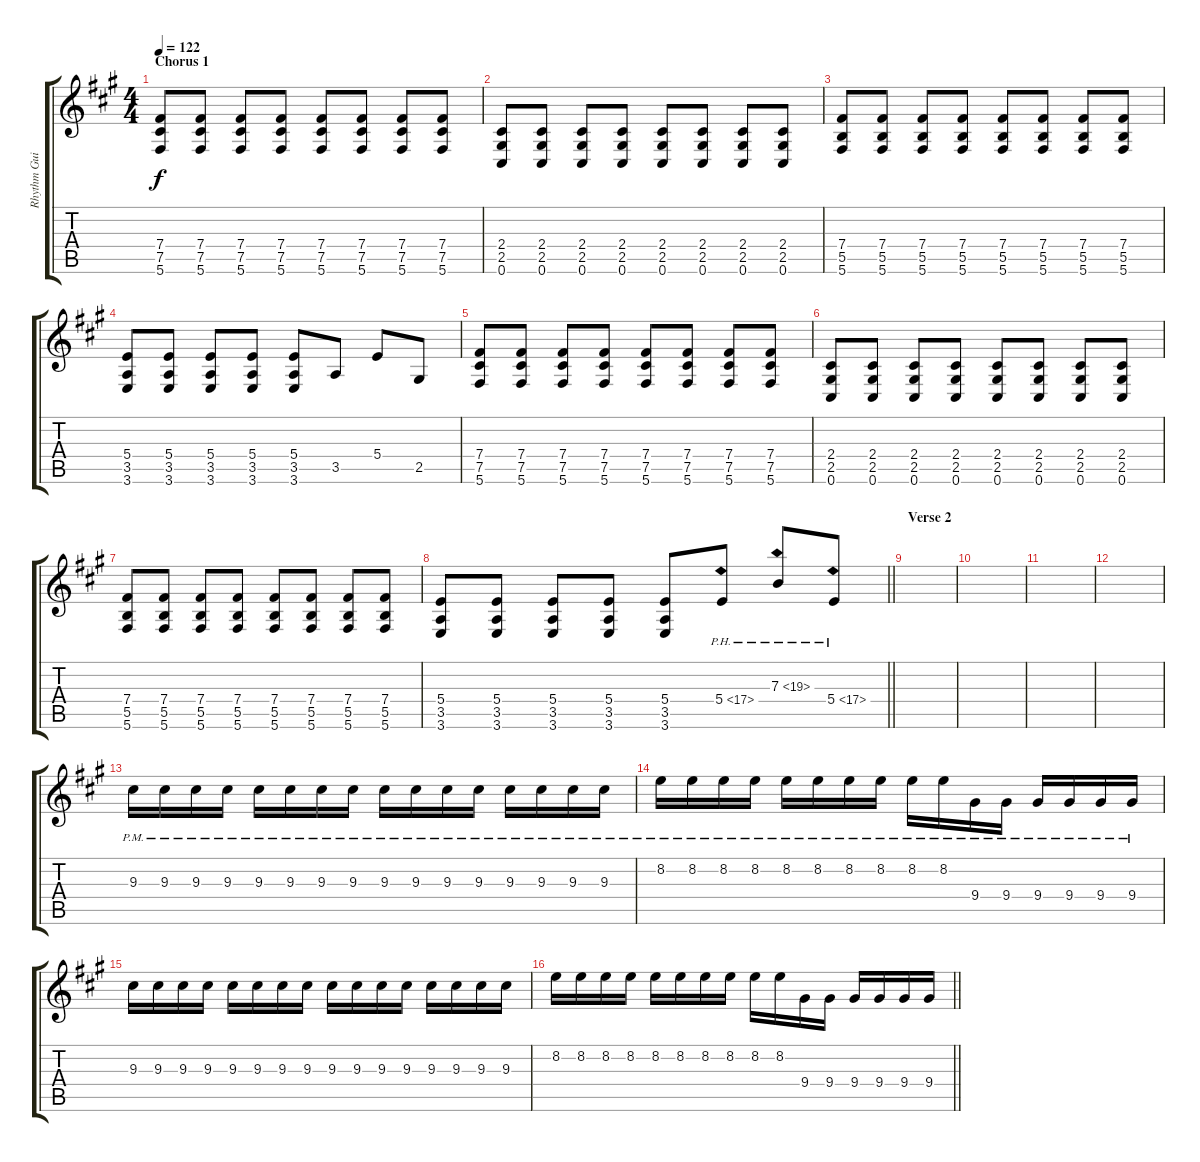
\track ("Rhythm Guitar" "Rhythm Gui") {instrument distortionguitar}
\staff {score tabs}
\tuning (Db4 Ab3 E3 B2 Gb2 Db2) {hide}
\ts (4 4)
\section ("" "Chorus 1")
\tempo 122
\clef g2
\ks f#minor
(7.4 7.5 5.6).8{dy f} (7.4 7.5 5.6).8 (7.4 7.5 5.6).8 (7.4 7.5 5.6).8 (7.4 7.5 5.6).8 (7.4 7.5 5.6).8 (7.4 7.5 5.6).8 (7.4 7.5 5.6).8 |
(2.4 2.5 0.6).8 (2.4 2.5 0.6).8 (2.4 2.5 0.6).8 (2.4 2.5 0.6).8 (2.4 2.5 0.6).8 (2.4 2.5 0.6).8 (2.4 2.5 0.6).8 (2.4 2.5 0.6).8 |
(7.4 5.5 5.6).8 (7.4 5.5 5.6).8 (7.4 5.5 5.6).8 (7.4 5.5 5.6).8 (7.4 5.5 5.6).8 (7.4 5.5 5.6).8 (7.4 5.5 5.6).8 (7.4 5.5 5.6).8 |
(5.4 3.5 3.6).8 (5.4 3.5 3.6).8 (5.4 3.5 3.6).8 (5.4 3.5 3.6).8 (5.4 3.5 3.6).8 3.5.8 5.4.8 2.5.8 |
(7.4 7.5 5.6).8 (7.4 7.5 5.6).8 (7.4 7.5 5.6).8 (7.4 7.5 5.6).8 (7.4 7.5 5.6).8 (7.4 7.5 5.6).8 (7.4 7.5 5.6).8 (7.4 7.5 5.6).8 |
(2.4 2.5 0.6).8 (2.4 2.5 0.6).8 (2.4 2.5 0.6).8 (2.4 2.5 0.6).8 (2.4 2.5 0.6).8 (2.4 2.5 0.6).8 (2.4 2.5 0.6).8 (2.4 2.5 0.6).8 |
(7.4 5.5 5.6).8 (7.4 5.5 5.6).8 (7.4 5.5 5.6).8 (7.4 5.5 5.6).8 (7.4 5.5 5.6).8 (7.4 5.5 5.6).8 (7.4 5.5 5.6).8 (7.4 5.5 5.6).8 |
\barLineRight lightlight
(5.4 3.5 3.6).8 (5.4 3.5 3.6).8 (5.4 3.5 3.6).8 (5.4 3.5 3.6).8 (5.4 3.5 3.6).8 5.4{ph 12}.8 7.3{ph 12}.8 5.4{ph 12}.8 |
\section ("" "Verse 2")
|
|
|
|
9.3{pm}.16 9.3{pm}.16 9.3{pm}.16 9.3{pm}.16 9.3{pm}.16 9.3{pm}.16 9.3{pm}.16 9.3{pm}.16 9.3{pm}.16 9.3{pm}.16 9.3{pm}.16 9.3{pm}.16 9.3{pm}.16 9.3{pm}.16 9.3{pm}.16 9.3{pm}.16 |
8.2{pm}.16 8.2{pm}.16 8.2{pm}.16 8.2{pm}.16 8.2{pm}.16 8.2{pm}.16 8.2{pm}.16 8.2{pm}.16 8.2{pm}.16 8.2{pm}.16 9.4{pm}.16 9.4{pm}.16 9.4{pm}.16 9.4{pm}.16 9.4{pm}.16 9.4{pm}.16 |
9.3.16 9.3.16 9.3.16 9.3.16 9.3.16 9.3.16 9.3.16 9.3.16 9.3.16 9.3.16 9.3.16 9.3.16 9.3.16 9.3.16 9.3.16 9.3.16 |
\barLineRight lightlight
8.2.16 8.2.16 8.2.16 8.2.16 8.2.16 8.2.16 8.2.16 8.2.16 8.2.16 8.2.16 9.4.16 9.4.16 9.4.16 9.4.16 9.4.16 9.4.16
